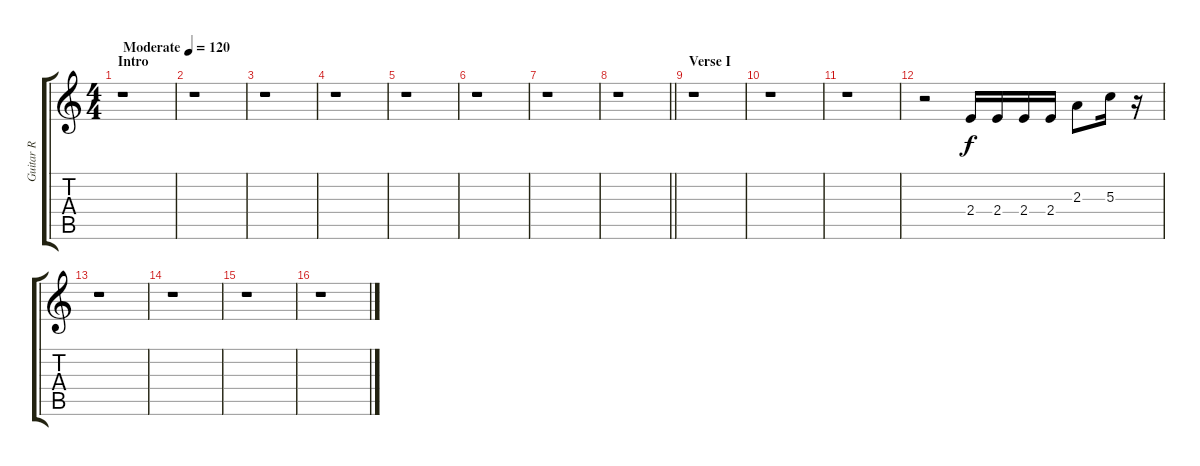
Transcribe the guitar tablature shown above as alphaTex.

\track ("Guitar R" "Guitar R") {instrument electricguitarmuted}
\staff {score tabs}
\tuning (E4 B3 G3 D3 A2 E2) {hide}
\ts (4 4)
\section ("" "Intro")
\tempo (120 "Moderate")
\clef g2
\ks c
r.1{dy f instrument electricguitarmuted} |
r.1 |
r.1 |
r.1 |
r.1 |
r.1 |
r.1 |
\barLineRight lightlight
r.1 |
\section ("" "Verse I")
r.1 |
r.1 |
r.1 |
r.2 2.4.16 2.4.16 2.4.16 2.4.16 2.3.8 5.3.16 r.16 |
r.1 |
r.1 |
r.1 |
r.1
